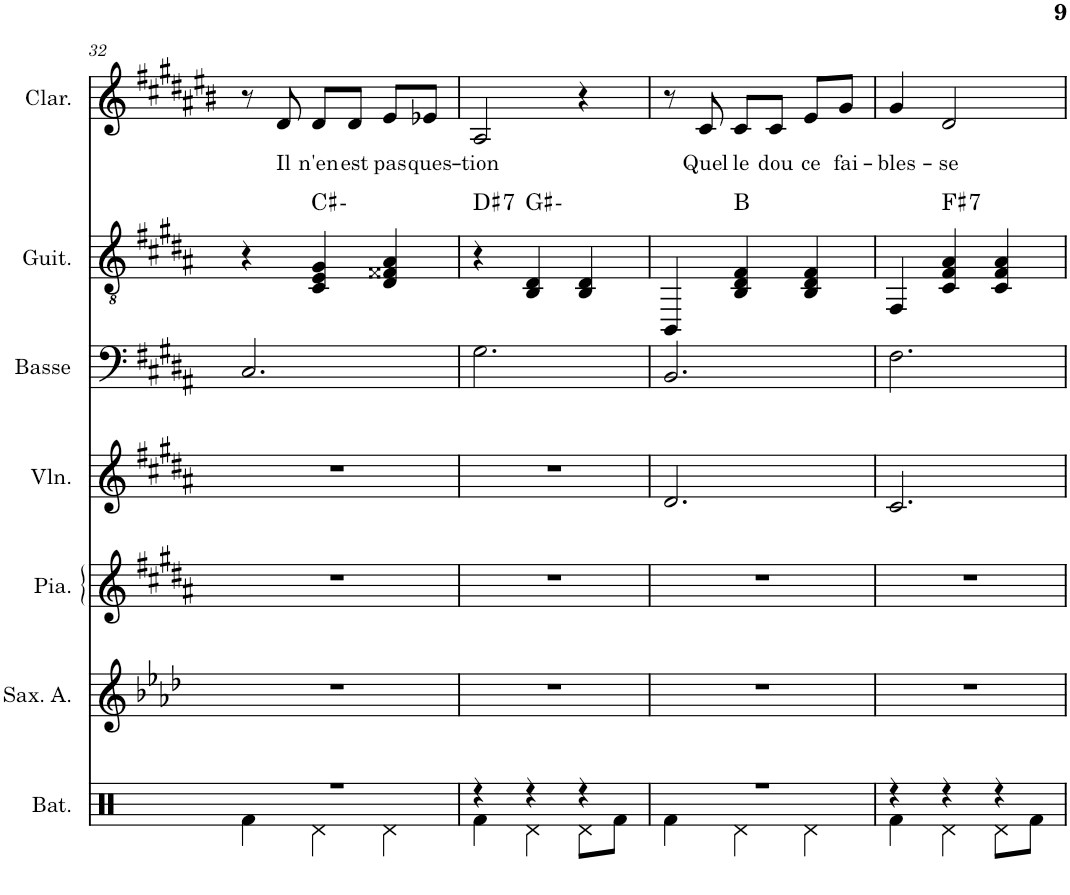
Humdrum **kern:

**kern	**kern	**kern	**kern	**kern	**kern	**harte	**kern	**text
*part7	*part6	*part5	*part4	*part3	*part2	*part2	*part1	*part1
*staff7	*staff6	*staff5	*staff4	*staff3	*staff2	*	*staff1	*staff1
*I"Batterie	*I"Saxophone Alto	*I"Piano	*I"Violon	*I"Basse acoustique	*I"Guitare classique	*	*I"Clarinette	*
*I'Bat.	*I'Sax. A.	*I'Pia.	*I'Vln.	*I'Basse	*I'Guit.	*	*I'Clar.	*
!!LO:PB:g=z
*clefX	*clefG2	*clefG2	*clefG2	*clefF4	*clefGv2	*	*clefG2	*
*	*Trd5c9	*	*	*Trd7c12	*	*	*Trd1c2	*
*k[]	*k[b-e-a-d-]	*k[f#c#g#d#a#]	*k[f#c#g#d#a#]	*k[f#c#g#d#a#]	*k[f#c#g#d#a#]	*	*k[f#c#g#d#a#e#b#]	*
*M3/4	*M3/4	*M3/4	*M3/4	*M3/4	*M3/4	*	*M3/4	*
=32	=32	=32	=32	=32	=32	=32	=32	=32
*^	*	*	*	*	*	*	*	*
2.r	4Rf\	2.r	2.r	2.r	2.C#/	4r	.	8r	.
!	!	!	!	!	!	!	!	!	!LO:LY:b
.	.	.	.	.	.	.	.	8d#/	Il
!	!	!	!	!	!	!	!	!	!LO:LY:b
.	4Rd\	.	.	.	.	4C#/ 4E/ 4G#/	C#:min	8d#/L	n'en
!	!	!	!	!	!	!	!	!	!LO:LY:b
.	.	.	.	.	.	.	.	8d#/J	est
!	!	!	!	!	!	!	!	!	!LO:LY:b
.	4Rd\	.	.	.	.	4D#/ 4F##X/ 4A#/	.	8e#/L	pas
!	!	!	!	!	!	!	!	!	!LO:LY:b
.	.	.	.	.	.	.	.	8e-X/J	ques-
=33	=33	=33	=33	=33	=33	=33	=33	=33	=33
!	!	!	!	!	!	!	!LO:H:kt=7	!	!LO:LY:b
4r	4Rf\	2.r	2.r	2.r	2.G#\	4r	D#:7	2A#/	-tion
4r	4Rd\	.	.	.	.	4BB/ 4D#/	G#:min	.	.
4r	8Rd\L	.	.	.	.	4BB/ 4D#/	.	4r	.
.	8Rf\J	.	.	.	.	.	.	.	.
=34	=34	=34	=34	=34	=34	=34	=34	=34	=34
2.r	4Rf\	2.r	2.r	2.d#/	2.BB/	4BBB/	.	8r	.
!	!	!	!	!	!	!	!	!	!LO:LY:b
.	.	.	.	.	.	.	.	8c#/	Quel
!	!	!	!	!	!	!	!	!	!LO:LY:b
.	4Rd\	.	.	.	.	4BB/ 4D#/ 4F#/	B:maj	8c#/L	le
!	!	!	!	!	!	!	!	!	!LO:LY:b
.	.	.	.	.	.	.	.	8c#/J	dou
!	!	!	!	!	!	!	!	!	!LO:LY:b
.	4Rd\	.	.	.	.	4BB/ 4D#/ 4F#/	.	8e#/L	ce
!	!	!	!	!	!	!	!	!	!LO:LY:b
.	.	.	.	.	.	.	.	8g#/J	fai-
=35	=35	=35	=35	=35	=35	=35	=35	=35	=35
!	!	!	!	!	!	!	!	!	!LO:LY:b
4r	4Rf\	2.r	2.r	2.c#/	2.F#\	4FF#/	.	4g#/	-bles-
!	!	!	!	!	!	!	!LO:H:kt=7	!	!LO:LY:b
4r	4Rd\	.	.	.	.	4C#/ 4F#/ 4A#/	F#:7	2d#/	-se
4r	8Rd\L	.	.	.	.	4C#/ 4F#/ 4A#/	.	.	.
.	8Rf\J	.	.	.	.	.	.	.	.
*v	*v	*	*	*	*	*	*	*	*
=	=	=	=	=	=	=	=	=
*-	*-	*-	*-	*-	*-	*-	*-	*-
